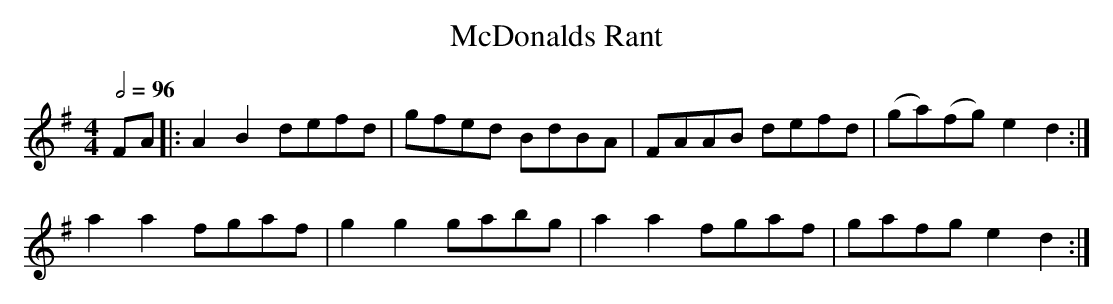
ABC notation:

X:1
T:McDonalds Rant
M:4/4
L:1/8
Q:1/2=96
K:Dmix
FA|:A2B2 defd|gfed BdBA|FAAB defd|(ga)(fg) e2d2:|
    a2a2 fgaf|g2g2 gabg|a2a2 fgaf| gafg    e2d2:|
